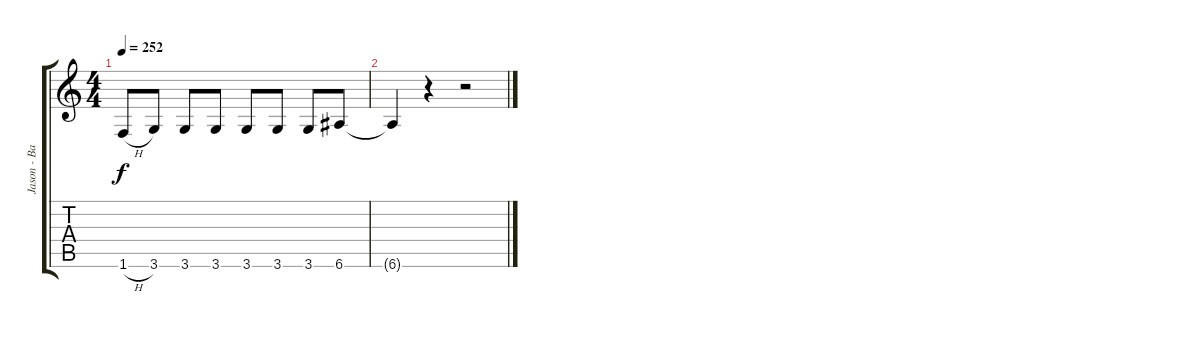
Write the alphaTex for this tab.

\track ("Jason - Bass" "Jason - Ba") {instrument electricbasspick}
\staff {score tabs}
\tuning (E4 B3 G3 D3 A2 E2) {hide}
\ts (4 4)
\tempo 252
\clef g2
\ks c
1.6{h}.8{dy f} 3.6.8 3.6.8 3.6.8 3.6.8 3.6.8 3.6.8 6.6.8 |
6.6{t}.4 r.4 r.2
